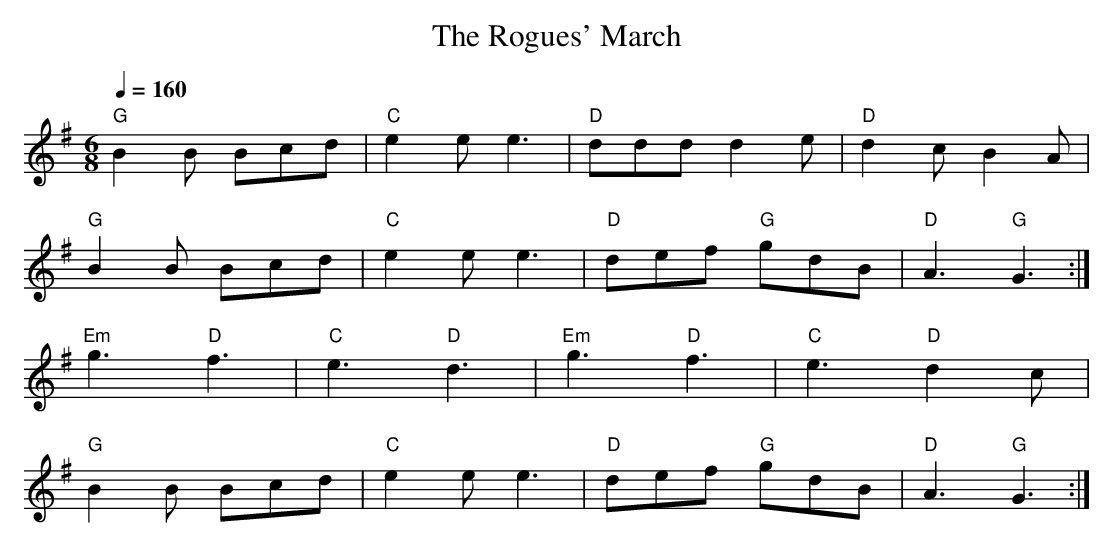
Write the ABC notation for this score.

X:1
T: Rogues' March, The
M: 6/8
L: 1/4
Q: 160
K: Gmaj
"G" B B/ B/c/d/ | "C" e e<e | "D" d/d/d/ d e/ | "D" d c/ B A/ |
"G" B B/ B/c/d/ | "C" e e<e | "D" d/e/f/ "G" g/d/B/ | "D" A3/2 "G" G3/2 :|
"Em" g3/2 "D" f3/2 | "C" e3/2 "D" d3/2 |\
"Em" g3/2 "D" f3/2 | "C" e3/2 "D" d c/ |
"G" B B/ B/c/d/ | "C" e e<e | "D" d/e/f/ "G" g/d/B/ | "D" A3/2 "G" G3/2 :|
